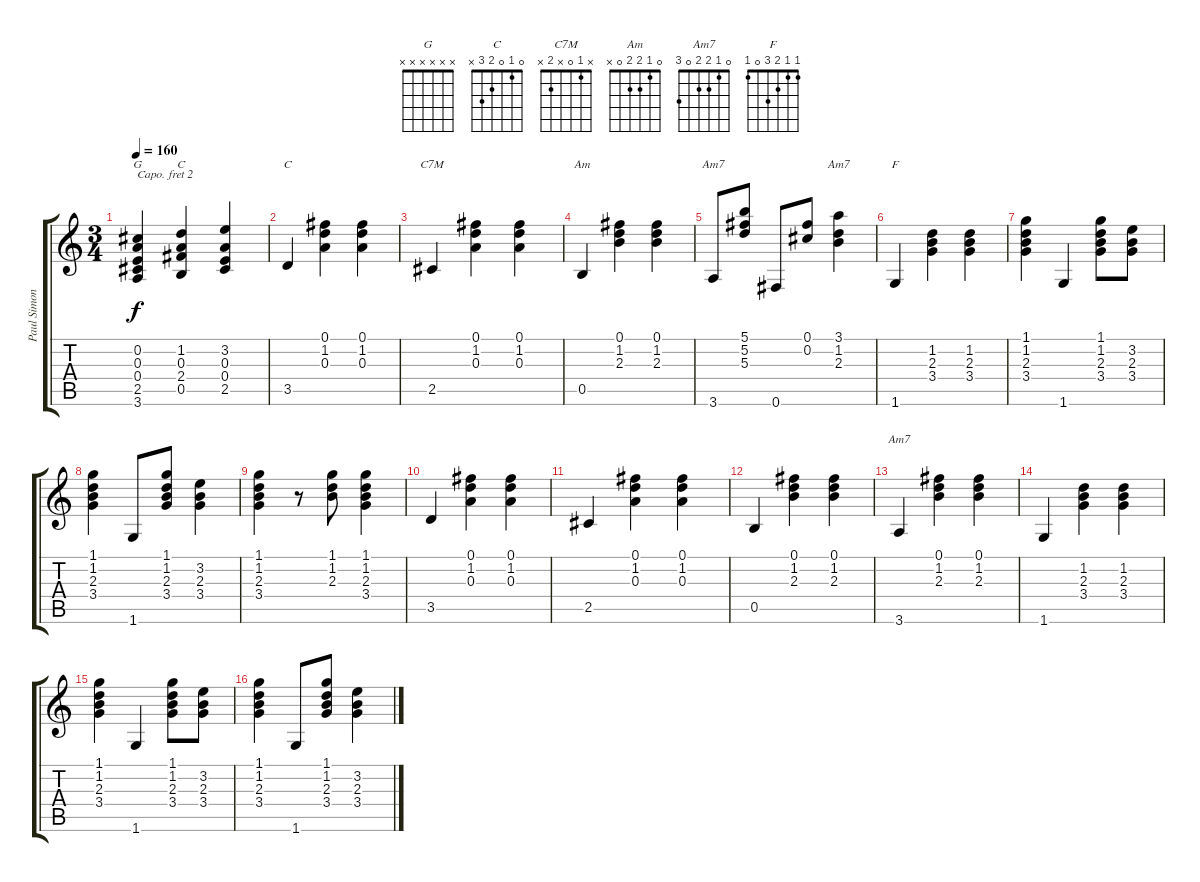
\track ("Paul Simon" "Paul Simon") {instrument acousticguitarsteel}
\staff {score tabs}
\capo 2
\tuning (E4 B3 G3 D3 A2 E2) {hide}
\chord ("G" x x x x x x) {firstfret 0}
\chord ("C" x x x x x x) {firstfret 0}
\chord ("C" 0 1 0 2 3 x)
\chord ("C7M" x 1 0 x 2 x)
\chord ("Am" 0 1 2 2 0 x)
\chord ("Am7" 5 5 5 5 0 3)
\chord ("Am7" 3 1 2 2 x x)
\chord ("F" 1 1 2 3 0 1)
\chord ("Am7" 0 1 2 2 0 3)
\ts (3 4)
\tempo 160
\clef g2
\ks c
(0.2 0.3 0.4 2.5 3.6).4{ch "G" dy f} (1.2 0.3 2.4 0.5).4{ch "C"} (3.2 0.3 0.4 2.5).4 |
3.5.4{ch "C"} (0.1 1.2 0.3).4 (0.1 1.2 0.3).4 |
2.5.4{ch "C7M"} (0.1 1.2 0.3).4 (0.1 1.2 0.3).4 |
0.5.4{ch "Am"} (0.1 1.2 2.3).4 (0.1 1.2 2.3).4 |
3.6.8{ch "Am7"} (5.1 5.2 5.3).8 0.6.8 (0.1 0.2).8 (3.1 1.2 2.3).4{ch "Am7"} |
1.6.4{ch "F"} (1.2 2.3 3.4).4 (1.2 2.3 3.4).4 |
(1.1 1.2 2.3 3.4).4 1.6.4 (1.1 1.2 2.3 3.4).8 (3.2 2.3 3.4).8 |
(1.1 1.2 2.3 3.4).4 1.6.8 (1.1 1.2 2.3 3.4).8 (3.2 2.3 3.4).4 |
(1.1 1.2 2.3 3.4).4 r.8 (1.1 1.2 2.3).8 (1.1 1.2 2.3 3.4).4 |
3.5.4 (0.1 1.2 0.3).4 (0.1 1.2 0.3).4 |
2.5.4 (0.1 1.2 0.3).4 (0.1 1.2 0.3).4 |
0.5.4 (0.1 1.2 2.3).4 (0.1 1.2 2.3).4 |
3.6.4{ch "Am7"} (0.1 1.2 2.3).4 (0.1 1.2 2.3).4 |
1.6.4 (1.2 2.3 3.4).4 (1.2 2.3 3.4).4 |
(1.1 1.2 2.3 3.4).4 1.6.4 (1.1 1.2 2.3 3.4).8 (3.2 2.3 3.4).8 |
(1.1 1.2 2.3 3.4).4 1.6.8 (1.1 1.2 2.3 3.4).8 (3.2 2.3 3.4).4
